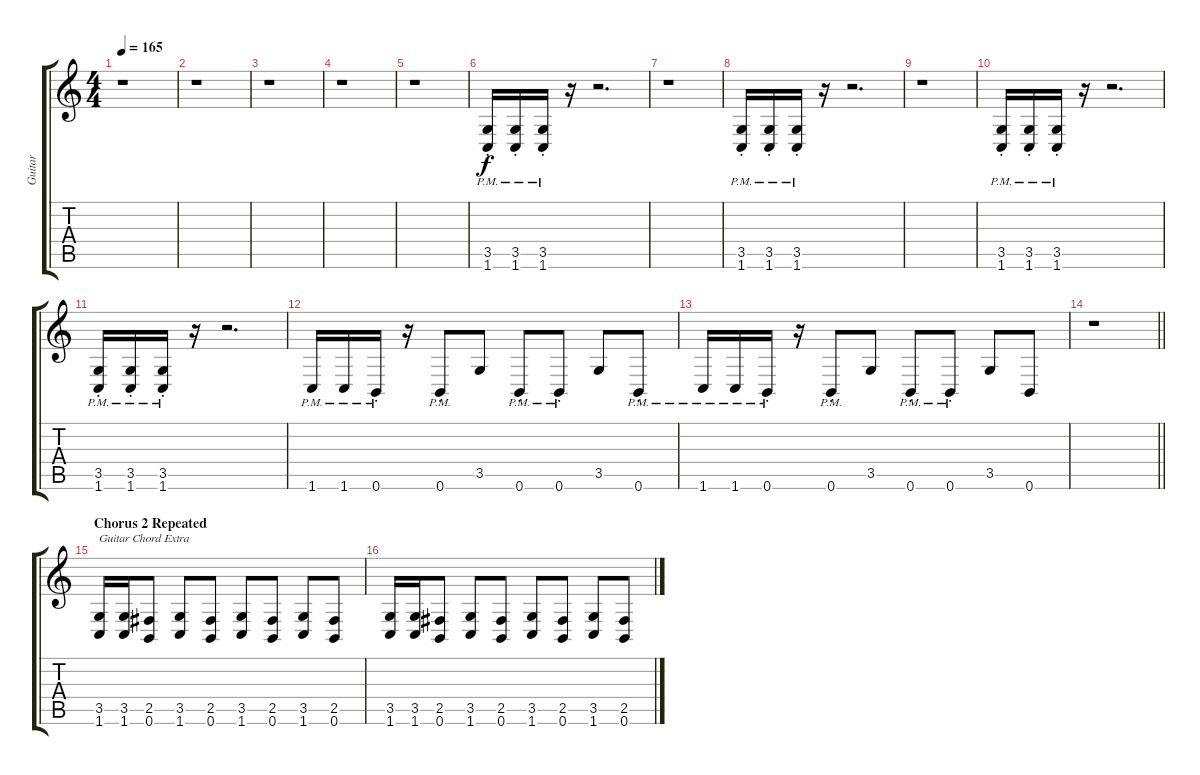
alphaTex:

\track ("Guitar" "Guitar") {instrument distortionguitar}
\staff {score tabs}
\tuning (B3 Gb3 D3 A2 E2 B1) {hide}
\ts (4 4)
\tempo 165
\clef g2
\ks c
r.1{dy f} |
r.1 |
r.1 |
r.1 |
r.1 |
(3.5{pm st} 1.6{pm st}).16{volume 16} (3.5{pm st} 1.6{pm st}).16 (3.5{pm st} 1.6{pm st}).16 r.16 r.2{d} |
r.1 |
(3.5{pm st} 1.6{pm st}).16 (3.5{pm st} 1.6{pm st}).16 (3.5{pm st} 1.6{pm st}).16 r.16 r.2{d} |
r.1 |
(3.5{pm st} 1.6{pm st}).16 (3.5{pm st} 1.6{pm st}).16 (3.5{pm st} 1.6{pm st}).16 r.16 r.2{d} |
(3.5{pm st} 1.6{pm st}).16 (3.5{pm st} 1.6{pm st}).16 (3.5{pm st} 1.6{pm st}).16 r.16 r.2{d volume 14} |
1.6{pm}.16 1.6{pm}.16 0.6{pm st}.16 r.16 0.6{pm st}.8 3.5.8 0.6{pm st}.8 0.6{pm st}.8 3.5.8 0.6{pm st}.8 |
1.6{pm}.16 1.6{pm}.16 0.6{pm st}.16 r.16 0.6{pm st}.8 3.5.8 0.6{pm st}.8 0.6{pm st}.8 3.5.8 0.6.8 |
\barLineRight lightlight
r.1 |
\section ("" "Chorus 2 Repeated")
(3.5 1.6).16{txt "Guitar Chord Extra" volume 16} (3.5 1.6).16 (2.5 0.6).8 (3.5 1.6).8 (2.5 0.6).8 (3.5 1.6).8 (2.5 0.6).8 (3.5 1.6).8 (2.5 0.6).8 |
(3.5 1.6).16 (3.5 1.6).16 (2.5 0.6).8 (3.5 1.6).8 (2.5 0.6).8 (3.5 1.6).8 (2.5 0.6).8 (3.5 1.6).8 (2.5 0.6).8
